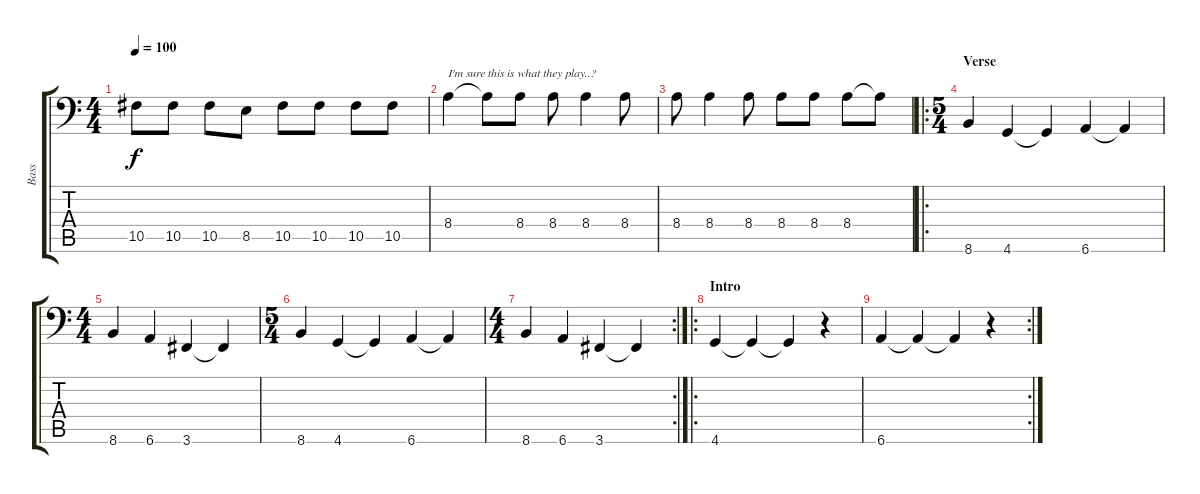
\track ("Bass" "Bass") {instrument electricbassfinger}
\staff {score tabs}
\tuning (Eb3 Bb2 Gb2 Db2 Ab1 Eb1) {hide}
\ts (4 4)
\tempo 100
\clef f4
\ks c
10.5.8{dy f} 10.5.8 10.5.8 8.5.8 10.5.8 10.5.8 10.5.8 10.5.8 |
8.4.4{txt "I'm sure this is what they play..?"} 8.4{t}.8 8.4.8 8.4.8 8.4.4 8.4.8 |
8.4.8 8.4.4 8.4.8 8.4.8 8.4.8 8.4.8 8.4{t}.8 |
\ro
\ts (5 4)
\section ("" "Verse")
8.6.4 4.6.4 4.6{t}.4 6.6.4 6.6{t}.4 |
\ts (4 4)
8.6.4 6.6.4 3.6.4 3.6{t}.4 |
\ts (5 4)
8.6.4 4.6.4 4.6{t}.4 6.6.4 6.6{t}.4 |
\rc 2
\ts (4 4)
8.6.4 6.6.4 3.6.4 3.6{t}.4 |
\ro
\section ("" "Intro")
4.6.4 4.6{t}.4 4.6{t}.4 r.4 |
\rc 2
6.6.4 6.6{t}.4 6.6{t}.4 r.4
